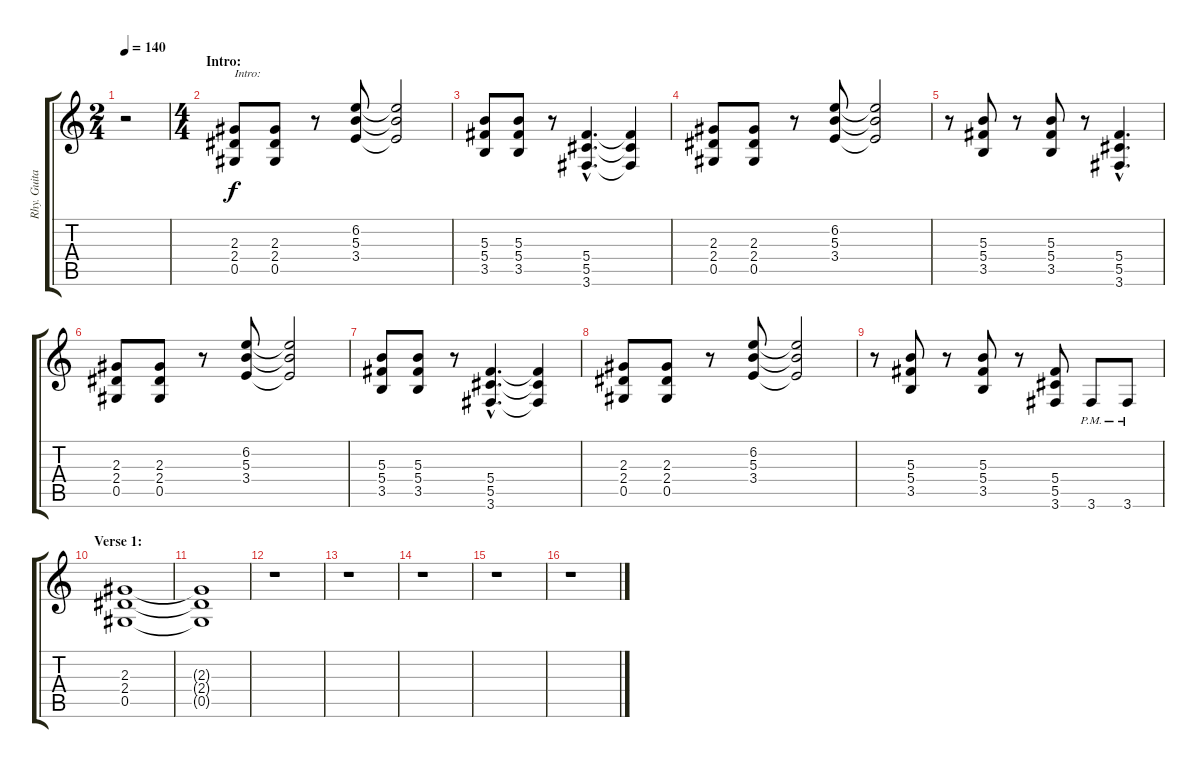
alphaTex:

\track ("Rhy. Guitar II" "Rhy. Guita") {instrument distortionguitar}
\staff {score tabs}
\tuning (Eb4 Bb3 Gb3 Db3 Ab2 Eb2) {hide}
\ts (2 4)
\tempo 140
\clef g2
\ks c
r.2{dy f volume 12 instrument distortionguitar} |
\ts (4 4)
\section ("" "Intro:")
(2.3 2.4 0.5).8{txt "Intro:"} (2.3 2.4 0.5).8 r.8 (6.2 5.3 3.4).8 (6.2{t} 5.3{t} 3.4{t}).2 |
(5.3 5.4 3.5).8 (5.3 5.4 3.5).8 r.8 (5.4{hac} 5.5{hac} 3.6{hac}).4{d} (5.4{t} 5.5{t} 3.6{t}).4 |
(2.3 2.4 0.5).8 (2.3 2.4 0.5).8 r.8 (6.2 5.3 3.4).8 (6.2{t} 5.3{t} 3.4{t}).2 |
r.8 (5.3 5.4 3.5).8 r.8 (5.3 5.4 3.5).8 r.8 (5.4{hac} 5.5{hac} 3.6{hac}).4{d} |
(2.3 2.4 0.5).8 (2.3 2.4 0.5).8 r.8 (6.2 5.3 3.4).8 (6.2{t} 5.3{t} 3.4{t}).2 |
(5.3 5.4 3.5).8 (5.3 5.4 3.5).8 r.8 (5.4{hac} 5.5{hac} 3.6{hac}).4{d} (5.4{t} 5.5{t} 3.6{t}).4 |
(2.3 2.4 0.5).8 (2.3 2.4 0.5).8 r.8 (6.2 5.3 3.4).8 (6.2{t} 5.3{t} 3.4{t}).2 |
r.8 (5.3 5.4 3.5).8 r.8 (5.3 5.4 3.5).8 r.8 (5.4 5.5 3.6).8 3.6{pm}.8 3.6{pm}.8 |
\section ("" "Verse 1:")
(2.3 2.4 0.5).1{volume 2} |
(2.3{t} 2.4{t} 0.5{t}).1 |
r.1 |
r.1 |
r.1 |
r.1 |
r.1
